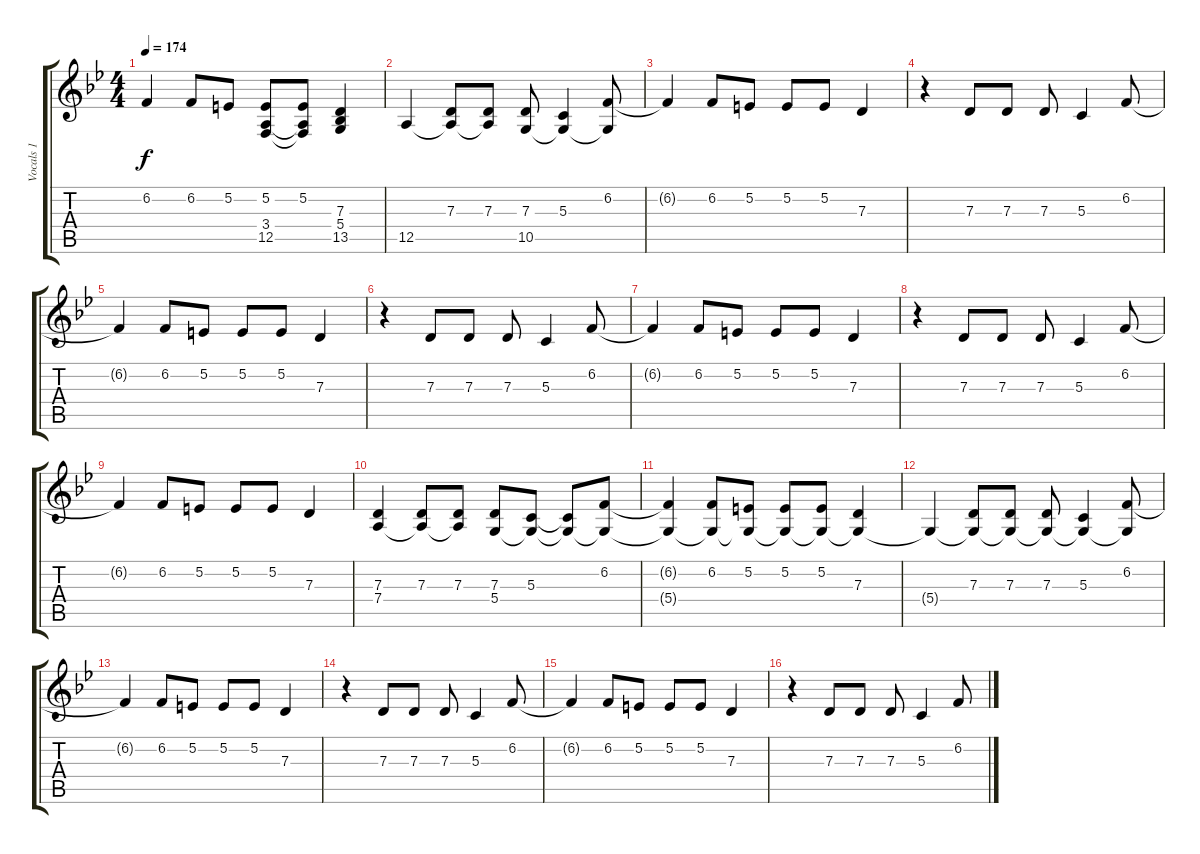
\track ("Vocals 1" "Vocals 1") {instrument lead3calliope}
\staff {score tabs}
\tuning (E4 B3 G3 D3 A2 E2) {hide}
\ts (4 4)
\tempo 174
\clef g2
\ks gminor
6.2{t}.4{dy f} 6.2.8 5.2.8 (5.2 3.4 12.5).8 (5.2 3.4{t} 12.5{t}).8 (7.3 5.4 13.5).4 |
12.5.4 (7.3 12.5{t}).8 (7.3 12.5{t}).8 (7.3 10.5).8 (5.3 10.5{t}).4 (6.2 10.5{t}).8 |
6.2{t}.4 6.2.8 5.2.8 5.2.8 5.2.8 7.3.4 |
r.4 7.3.8 7.3.8 7.3.8 5.3.4 6.2.8 |
6.2{t}.4 6.2.8 5.2.8 5.2.8 5.2.8 7.3.4 |
r.4 7.3.8 7.3.8 7.3.8 5.3.4 6.2.8 |
6.2{t}.4 6.2.8 5.2.8 5.2.8 5.2.8 7.3.4 |
r.4 7.3.8 7.3.8 7.3.8 5.3.4 6.2.8 |
6.2{t}.4 6.2.8 5.2.8 5.2.8 5.2.8 7.3.4 |
(7.3 7.4).4 (7.3 7.4{t}).8 (7.3 7.4{t}).8 (7.3 5.4).8 (5.3 5.4{t}).8 (5.3{t} 5.4{t}).8 (6.2 5.4{t}).8 |
(6.2{t} 5.4{t}).4 (6.2 5.4{t}).8 (5.2 5.4{t}).8 (5.2 5.4{t}).8 (5.2 5.4{t}).8 (7.3 5.4{t}).4 |
5.4{t}.4 (7.3 5.4{t}).8 (7.3 5.4{t}).8 (7.3 5.4{t}).8 (5.3 5.4{t}).4 (6.2 5.4{t}).8 |
6.2{t}.4 6.2.8 5.2.8 5.2.8 5.2.8 7.3.4 |
r.4 7.3.8 7.3.8 7.3.8 5.3.4 6.2.8 |
6.2{t}.4 6.2.8 5.2.8 5.2.8 5.2.8 7.3.4 |
r.4 7.3.8 7.3.8 7.3.8 5.3.4 6.2.8
